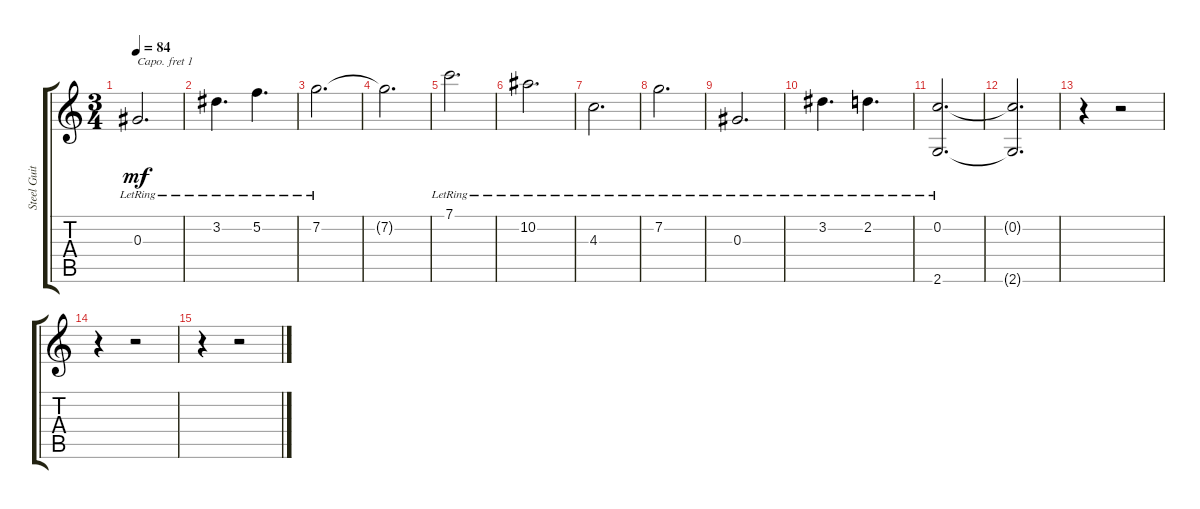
\track ("Steel Guitar" "Steel Guit") {instrument acousticguitarsteel}
\staff {score tabs}
\capo 1
\tuning (E4 B3 G3 D3 A2 E2) {hide}
\ts (3 4)
\tempo 84
\clef g2
\ks c
0.3{lr}.2{d dy mf} |
3.2{lr}.4{d} 5.2{lr}.4{d} |
7.2{lr}.2{d} |
7.2{t}.2{d} |
7.1{lr}.2{d} |
10.2{lr}.2{d} |
4.3{lr}.2{d} |
7.2{lr}.2{d} |
0.3{lr}.2{d} |
3.2{lr}.4{d} 2.2{lr}.4{d} |
(0.2{lr} 2.6{lr}).2{d} |
(0.2{t} 2.6{t}).2{d} |
r.4 r.2 |
r.4 r.2 |
r.4 r.2
